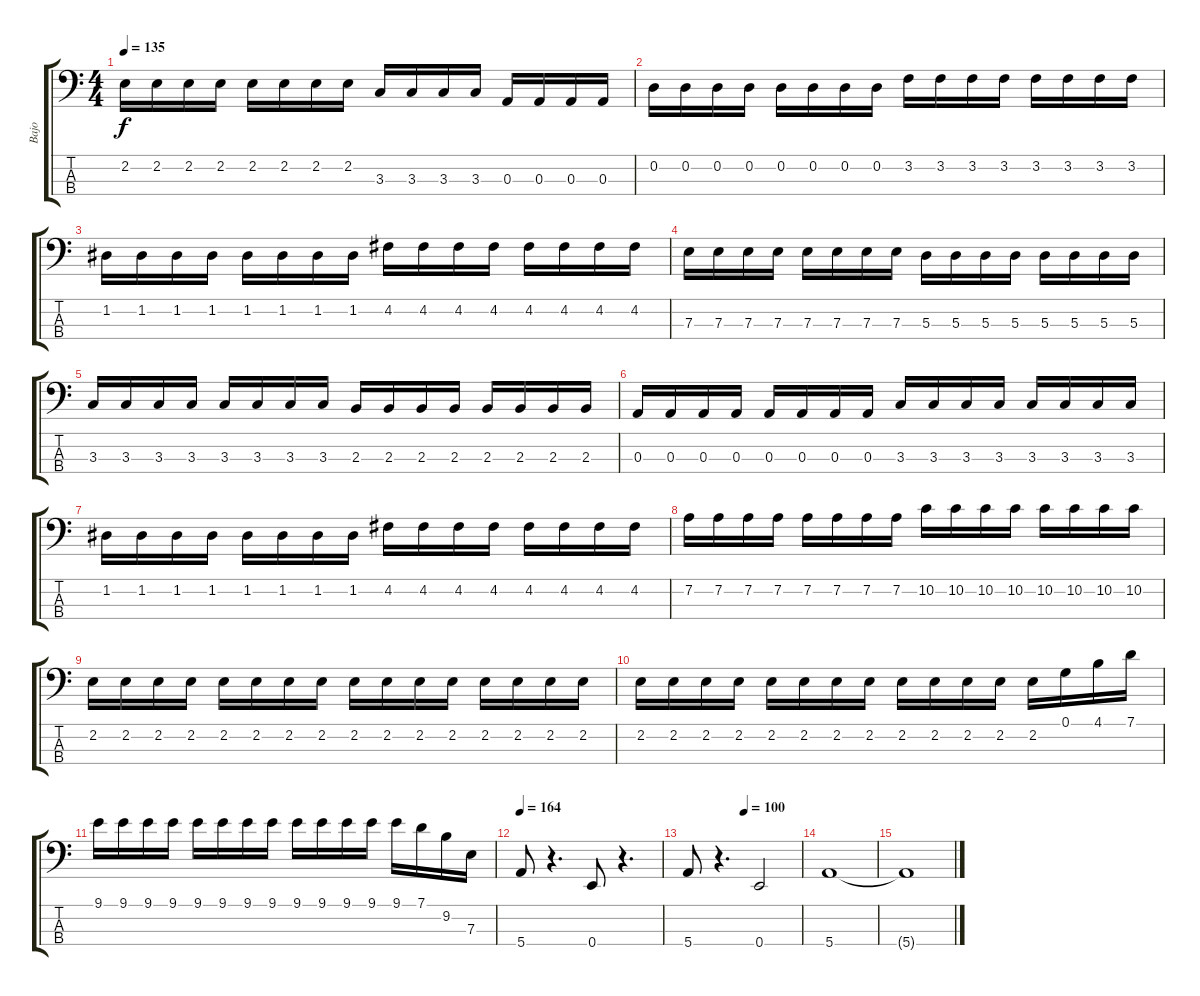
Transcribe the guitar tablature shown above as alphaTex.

\track ("Bajo" "Bajo") {instrument electricbassfinger}
\staff {score tabs}
\tuning (G2 D2 A1 E1) {hide}
\ts (4 4)
\tempo 135
\clef f4
\ks c
2.2.16{dy f} 2.2.16 2.2.16 2.2.16 2.2.16 2.2.16 2.2.16 2.2.16 3.3.16 3.3.16 3.3.16 3.3.16 0.3.16 0.3.16 0.3.16 0.3.16 |
0.2.16 0.2.16 0.2.16 0.2.16 0.2.16 0.2.16 0.2.16 0.2.16 3.2.16 3.2.16 3.2.16 3.2.16 3.2.16 3.2.16 3.2.16 3.2.16 |
1.2.16 1.2.16 1.2.16 1.2.16 1.2.16 1.2.16 1.2.16 1.2.16 4.2.16 4.2.16 4.2.16 4.2.16 4.2.16 4.2.16 4.2.16 4.2.16 |
7.3.16 7.3.16 7.3.16 7.3.16 7.3.16 7.3.16 7.3.16 7.3.16 5.3.16 5.3.16 5.3.16 5.3.16 5.3.16 5.3.16 5.3.16 5.3.16 |
3.3.16 3.3.16 3.3.16 3.3.16 3.3.16 3.3.16 3.3.16 3.3.16 2.3.16 2.3.16 2.3.16 2.3.16 2.3.16 2.3.16 2.3.16 2.3.16 |
0.3.16 0.3.16 0.3.16 0.3.16 0.3.16 0.3.16 0.3.16 0.3.16 3.3.16 3.3.16 3.3.16 3.3.16 3.3.16 3.3.16 3.3.16 3.3.16 |
1.2.16 1.2.16 1.2.16 1.2.16 1.2.16 1.2.16 1.2.16 1.2.16 4.2.16 4.2.16 4.2.16 4.2.16 4.2.16 4.2.16 4.2.16 4.2.16 |
7.2.16 7.2.16 7.2.16 7.2.16 7.2.16 7.2.16 7.2.16 7.2.16 10.2.16 10.2.16 10.2.16 10.2.16 10.2.16 10.2.16 10.2.16 10.2.16 |
2.2.16 2.2.16 2.2.16 2.2.16 2.2.16 2.2.16 2.2.16 2.2.16 2.2.16 2.2.16 2.2.16 2.2.16 2.2.16 2.2.16 2.2.16 2.2.16 |
2.2.16 2.2.16 2.2.16 2.2.16 2.2.16 2.2.16 2.2.16 2.2.16 2.2.16 2.2.16 2.2.16 2.2.16 2.2.16 0.1.16 4.1.16 7.1.16 |
9.1.16 9.1.16 9.1.16 9.1.16 9.1.16 9.1.16 9.1.16 9.1.16 9.1.16 9.1.16 9.1.16 9.1.16 9.1.16 7.1.16 9.2.16 7.3.16 |
\tempo 164
5.4.8 r.4{d} 0.4.8 r.4{d} |
\tempo (100 0.5)
5.4.8 r.4{d} 0.4.2 |
5.4.1 |
5.4{t}.1
